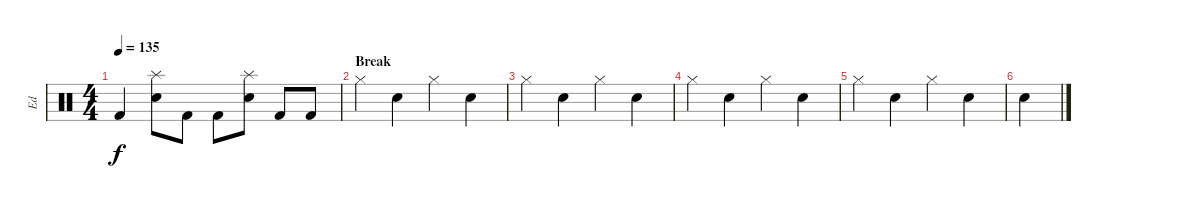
\track ("Ed" "Ed") {instrument percussion}
\staff {score}
\articulation defaults
\ts (4 4)
\tempo 135
\clef neutral
\ks c "Kick (hit) 2".4{dy f}
("Splash (hit)" "Snare (hit) 2").8 "Kick (hit) 2".8 "Kick (hit) 2".8 ("Splash (hit)" "Snare (hit) 2").8 "Kick (hit) 2".8 "Kick (hit) 2".8 |
\section ("" "Break")
"Hi-Hat (closed)".4 "Snare (hit) 2".4 "Hi-Hat (closed)".4 "Snare (hit) 2".4 |
"Hi-Hat (closed)".4 "Snare (hit) 2".4 "Hi-Hat (closed)".4 "Snare (hit) 2".4 |
"Hi-Hat (closed)".4 "Snare (hit) 2".4 "Hi-Hat (closed)".4 "Snare (hit) 2".4 |
"Hi-Hat (closed)".4 "Snare (hit) 2".4 "Hi-Hat (closed)".4 "Snare (hit) 2".4 |
"Snare (hit)".4
